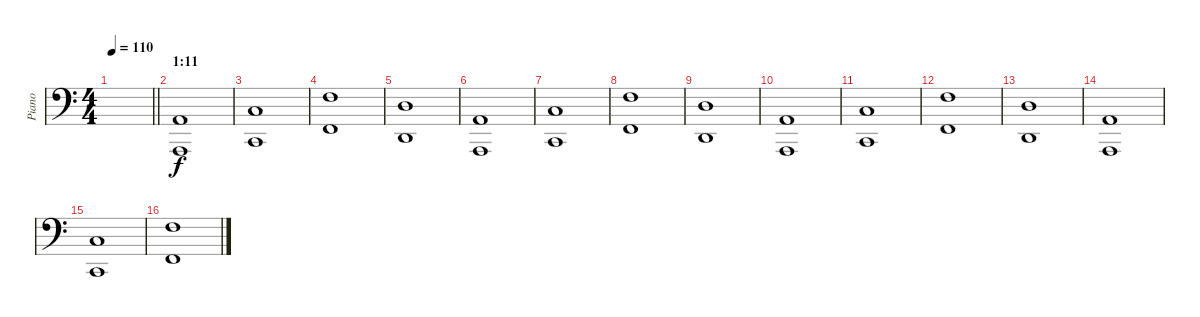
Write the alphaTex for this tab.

\track ("Piano" "Piano") {instrument brightacousticpiano}
\staff {score}
\tuning (E4 B3 G3 D3 A2 E2 A1) {hide}
\ts (4 4)
\tempo 110
\clef f4
\barLineRight lightlight
\ks c
|
\section ("" "1:11")
(0.5 0.7).1 |
(3.5 3.7).1 |
(3.4 1.6).1 |
(0.4 5.7).1 |
(0.5 0.7).1 |
(3.5 3.7).1 |
(3.4 1.6).1 |
(0.4 5.7).1 |
(0.5 0.7).1 |
(3.5 3.7).1 |
(3.4 1.6).1 |
(0.4 5.7).1 |
(0.5 0.7).1 |
(3.5 3.7).1 |
(3.4 1.6).1
